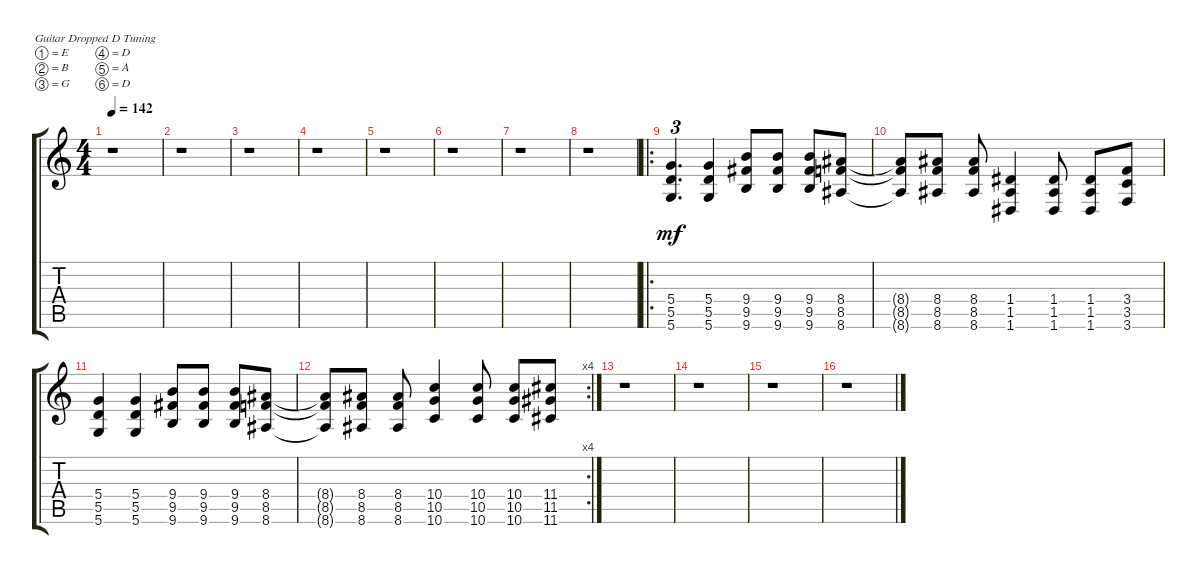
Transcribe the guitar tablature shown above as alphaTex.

\defaultSystemsLayout 4
\bracketExtendMode groupsimilarinstruments
\singleTrackTrackNamePolicy hidden
\multiTrackTrackNamePolicy hidden
\firstSystemTrackNameOrientation horizontal
\otherSystemsTrackNameOrientation horizontal
\track ("Electric Guitar" "E-Gt") {instrument distortionguitar}
\staff {score tabs}
\tuning (E4 B3 G3 D3 A2 D2)
\ts (4 4)
\tempo 142
\clef g2
\scale
0.254565
\ks c
r.1{dy mf instrument distortionguitar} |
\scale
0.247548 r.1 |
\scale
0.25041 r.1 |
\scale
0.246956 r.1 |
r.1 |
r.1 |
r.1 |
r.1 |
\ro
(5.6 5.5 5.4).4{d tu (3 2)} (5.6 5.5 5.4).4 (9.6 9.5 9.4).8 (9.6 9.5 9.4).8 (9.6 9.5 9.4).8 (8.6 8.5 8.4).8 |
(8.6{t} 8.5{t} 8.4{t}).8 (8.6 8.5 8.4).8 (8.6 8.5 8.4).8 (1.6 1.5 1.4).4 (1.6 1.5 1.4).8 (1.6 1.5 1.4).8 (3.6 3.5 3.4).8 |
(5.6 5.5 5.4).4 (5.6 5.5 5.4).4 (9.6 9.5 9.4).8 (9.6 9.5 9.4).8 (9.6 9.5 9.4).8 (8.6 8.5 8.4).8 |
\rc 4
(8.6{t} 8.5{t} 8.4{t}).8 (8.6 8.5 8.4).8 (8.6 8.5 8.4).8 (10.6 10.5 10.4).4 (10.6 10.5 10.4).8 (10.6 10.5 10.4).8 (11.6 11.5 11.4).8 |
r.1 |
r.1 |
r.1 |
r.1
